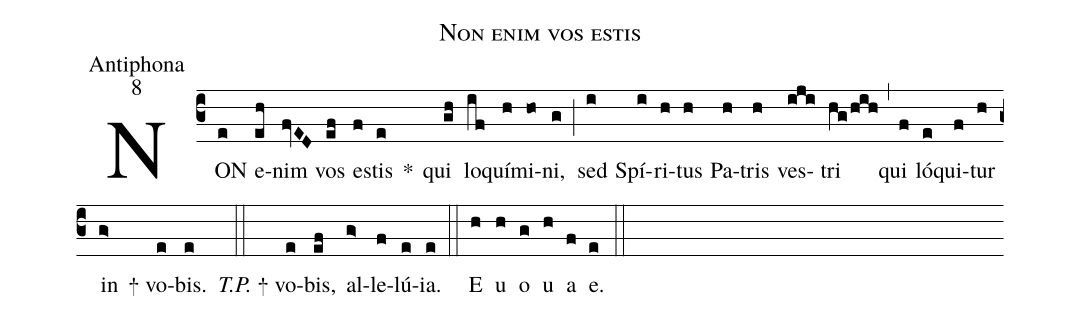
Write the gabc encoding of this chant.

name:Non enim vos estis;
office-part:Antiphona;
mode:8;
%%
(c3) NON(e) e(eh)nim(fvED) vos(ef) es(f)tis(e) *() qui(gh) lo(if)quí(h)mi(ho)ni,(g) (;) sed(i) Spí(i)ri(h)tus(h) Pa(h)tris(h) ves(iji)tri(hg/hih) (,) qui(f) ló(e)qui(f)tur(h) in(g>) <sp>+</sp> vo(e)bis.(e) (::) <i>T.P.</i> <sp>+</sp> vo(e)bis,(ef) al(g>)le(f)lú(e)ia.(e) (::) <eu>E(h) u(h) o(g) u(h) a(f) e.(e) </eu>(::)
